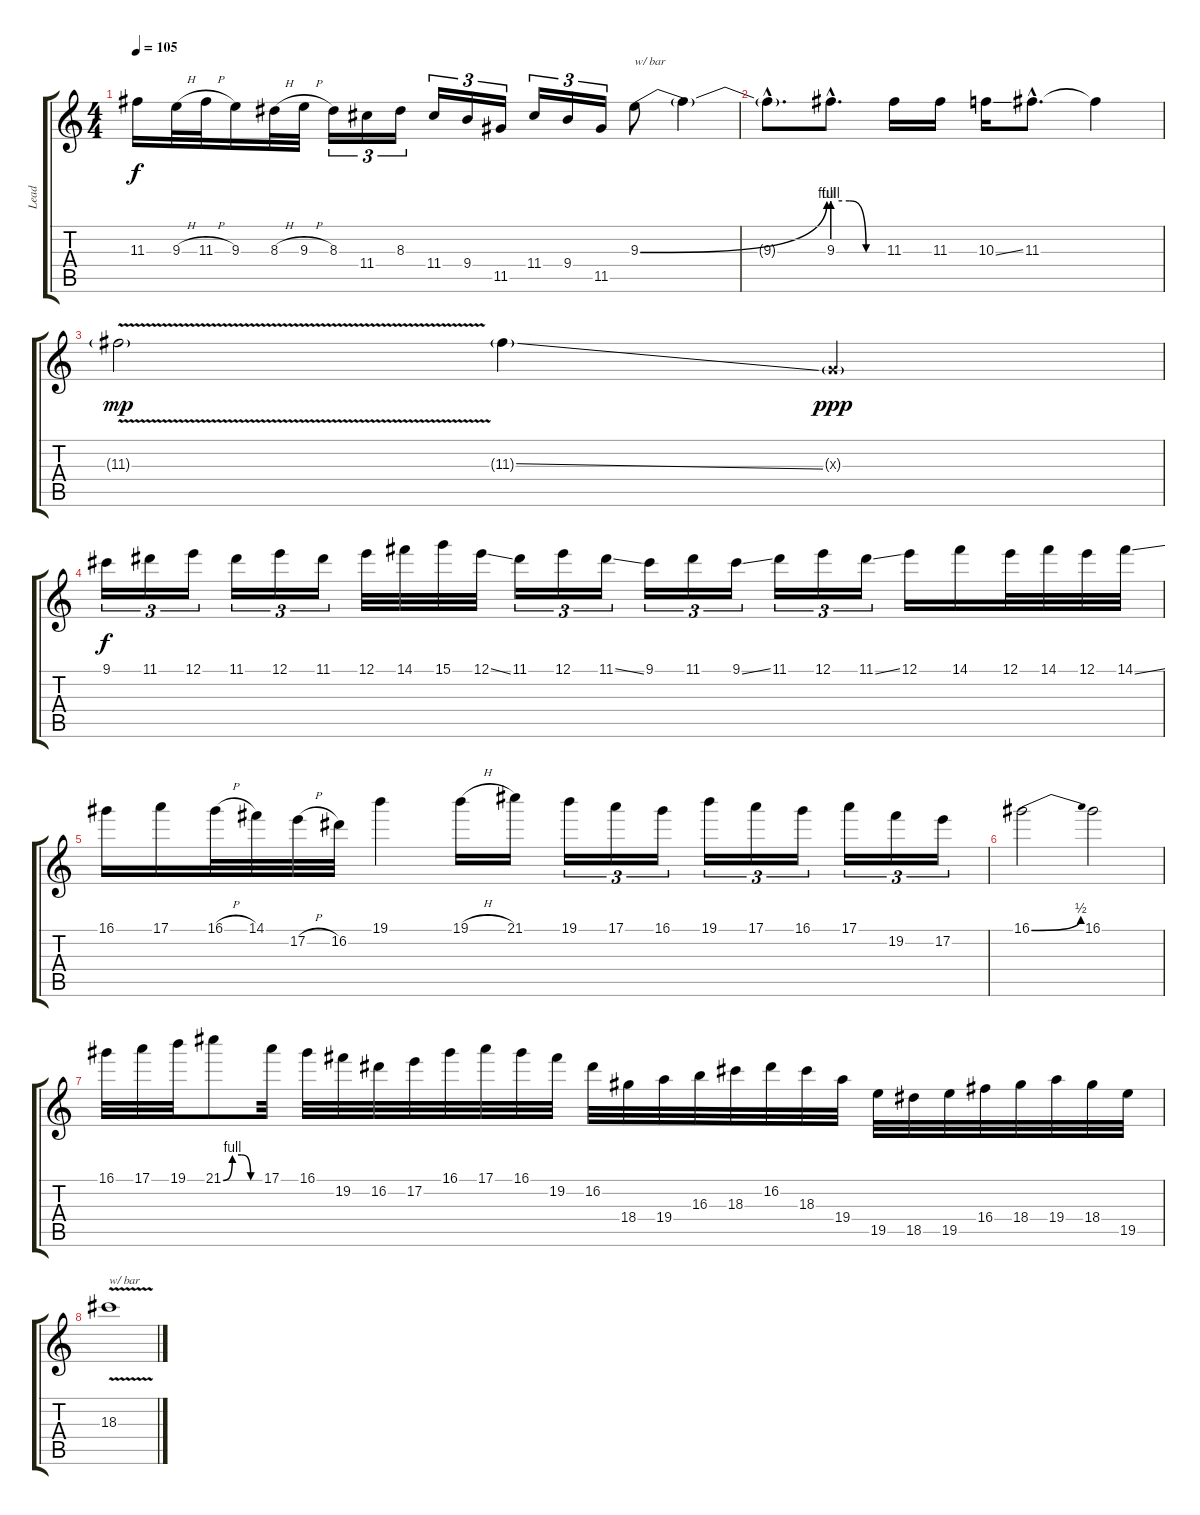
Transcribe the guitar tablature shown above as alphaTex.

\track ("Lead" "Lead") {instrument distortionguitar}
\staff {score tabs}
\tuning (E4 B3 G3 D3 A2 E2) {hide}
\ts (4 4)
\tempo 105
\clef g2
\ks c
11.3.16{dy f} 9.3{h}.32 11.3{h}.32 9.3.16 8.3{h}.32 9.3{h}.32 8.3.16{tu (3 2)} 11.4.16{tu (3 2)} 8.3.16{tu (3 2)} 11.4.16{tu (3 2)} 9.4.16{tu (3 2)} 11.5.16{tu (3 2)} 11.4.16{tu (3 2)} 9.4.16{tu (3 2)} 11.5.16{tu (3 2)} 9.3{be (bend 0 0 60 4)}.8{txt "w/ bar"} 9.3{t}.4 |
9.3{hac t}.8{d} 9.3{be (custom 0 4 20 4 40 0 60 0) hac}.8{d} 11.3.16 11.3.16 10.3{ss}.16 11.3{hac}.8{d} 11.3{t}.4 |
11.3{v g}.2{dy mp} 11.3{ss g}.4 0.3{g x}.4{dy ppp} |
9.1.16{tu (3 2) dy f} 11.1.16{tu (3 2)} 12.1.16{tu (3 2)} 11.1.16{tu (3 2)} 12.1.16{tu (3 2)} 11.1.16{tu (3 2)} 12.1.32 14.1.32 15.1.32 12.1{ss}.32 11.1.16{tu (3 2)} 12.1.16{tu (3 2)} 11.1{ss}.16{tu (3 2)} 9.1.16{tu (3 2)} 11.1.16{tu (3 2)} 9.1{ss}.16{tu (3 2)} 11.1.16{tu (3 2)} 12.1.16{tu (3 2)} 11.1{ss}.16{tu (3 2)} 12.1.16 14.1.16 12.1.32 14.1.32 12.1.32 14.1{ss}.32 |
16.1.16 17.1.16 16.1{h}.32 14.1.32 17.2{h}.32 16.2.32 19.1.4 19.1{h}.16 21.1.16 19.1.16{tu (3 2)} 17.1.16{tu (3 2)} 16.1.16{tu (3 2)} 19.1.16{tu (3 2)} 17.1.16{tu (3 2)} 16.1.16{tu (3 2)} 17.1.16{tu (3 2)} 19.2.16{tu (3 2)} 17.2.16{tu (3 2)} |
16.1{be (bend 0 0 60 2)}.2 16.1.2 |
16.1.32 17.1.32 19.1.32 21.1{be (custom 0 0 15 4 30 4 45 0 60 0)}.8 17.1.32 16.1.32 19.2.32 16.2.32 17.2.32 16.1.32 17.1.32 16.1.32 19.2.32 16.2.32 18.4.32 19.4.32 16.3.32 18.3.32 16.2.32 18.3.32 19.4.32 19.5.32 18.5.32 19.5.32 16.4.32 18.4.32 19.4.32 18.4.32 19.5.32 |
18.3{v}.1{txt "w/ bar"}
